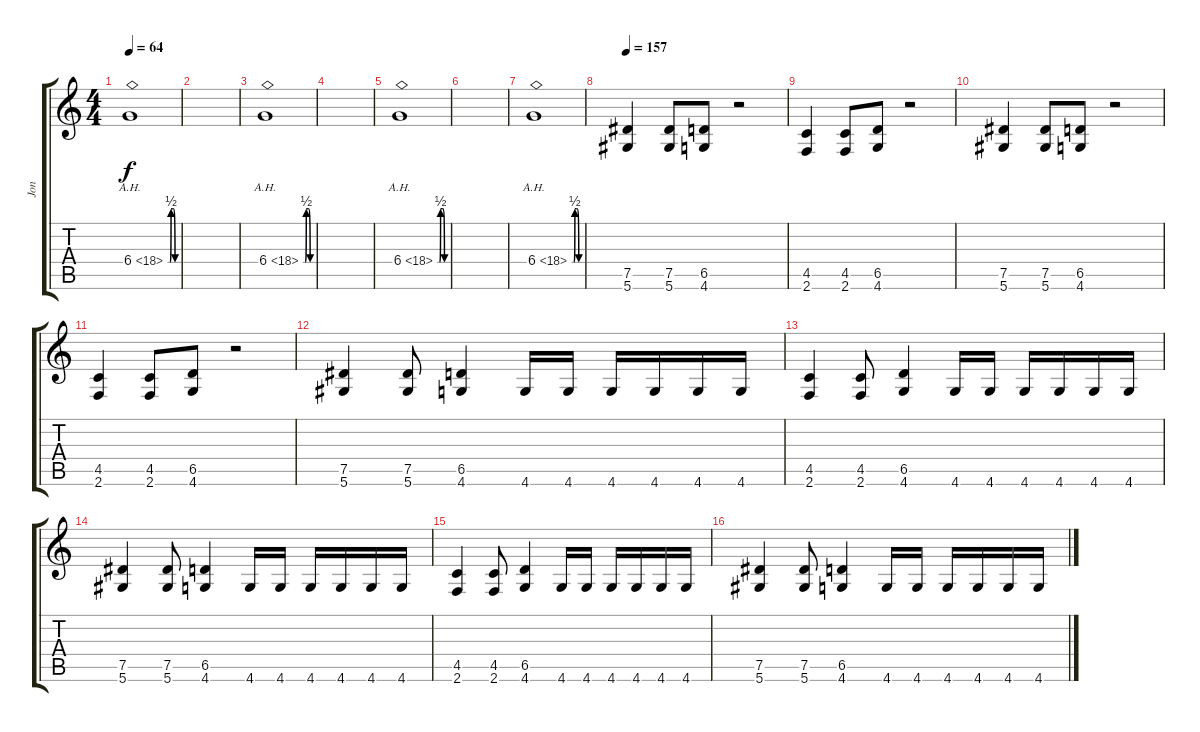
\track ("Jon" "Jon") {instrument distortionguitar}
\staff {score tabs}
\tuning (Eb4 Bb3 Gb3 Db3 Ab2 Eb2) {hide}
\ts (4 4)
\tempo 64
\clef g2
\ks c
6.4{be (custom 0 0 15 0 20 2 30 2 35 2 45 0 60 0) ah 12}.1{dy f} |
|
6.4{be (custom 0 0 15 0 20 2 30 2 35 2 45 0 60 0) ah 12}.1 |
|
6.4{be (custom 0 0 15 0 20 2 30 2 35 2 45 0 60 0) ah 12}.1 |
|
6.4{be (custom 0 0 15 0 20 2 30 2 35 2 45 0 60 0) ah 12}.1 |
\tempo 157
(7.5 5.6).4 (7.5 5.6).8 (6.5 4.6).8 r.2 |
(4.5 2.6).4 (4.5 2.6).8 (6.5 4.6).8 r.2 |
(7.5 5.6).4 (7.5 5.6).8 (6.5 4.6).8 r.2 |
(4.5 2.6).4 (4.5 2.6).8 (6.5 4.6).8 r.2 |
(7.5 5.6).4 (7.5 5.6).8 (6.5 4.6).4 4.6.16 4.6.16 4.6.16 4.6.16 4.6.16 4.6.16 |
(4.5 2.6).4 (4.5 2.6).8 (6.5 4.6).4 4.6.16 4.6.16 4.6.16 4.6.16 4.6.16 4.6.16 |
(7.5 5.6).4 (7.5 5.6).8 (6.5 4.6).4 4.6.16 4.6.16 4.6.16 4.6.16 4.6.16 4.6.16 |
(4.5 2.6).4 (4.5 2.6).8 (6.5 4.6).4 4.6.16 4.6.16 4.6.16 4.6.16 4.6.16 4.6.16 |
(7.5 5.6).4 (7.5 5.6).8 (6.5 4.6).4 4.6.16 4.6.16 4.6.16 4.6.16 4.6.16 4.6.16
